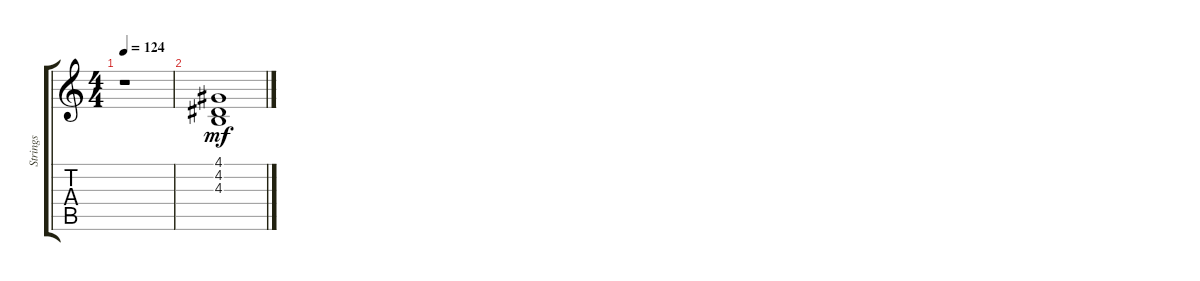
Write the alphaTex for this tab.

\track ("Strings" "Strings") {instrument synthstrings1}
\staff {score tabs}
\tuning (E4 B3 G3 D3 A2 E2) {hide}
\ts (4 4)
\tempo 124
\clef g2
\ks c
r.1{dy mf} |
(4.1 4.2 4.3).1
